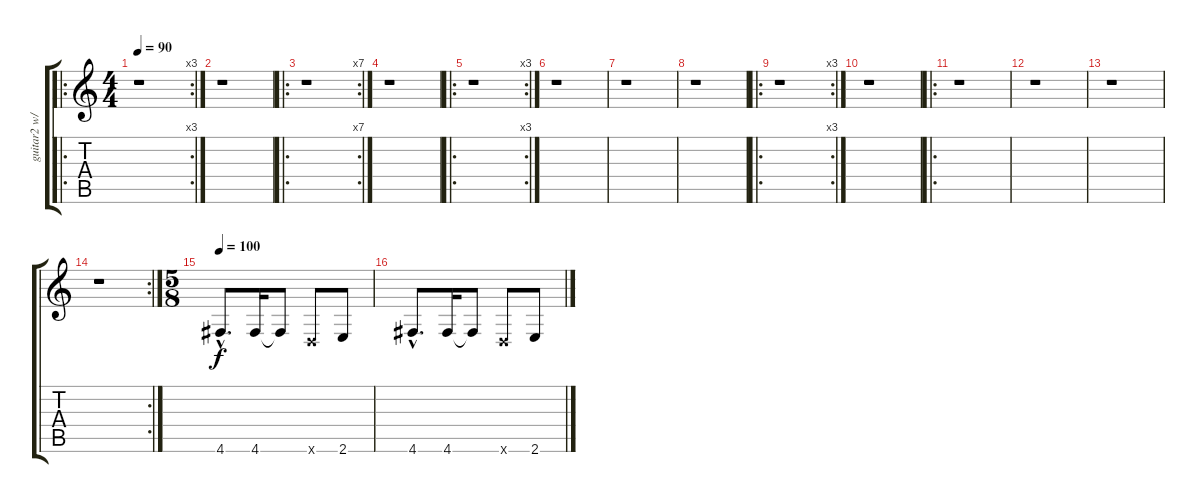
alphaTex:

\track ("guitar2 w/digitech whammy effect" "guitar2 w/") {instrument guitarharmonics}
\staff {score tabs}
\tuning (E4 B3 G3 D3 A2 D2) {hide}
\ro
\rc 3
\ts (4 4)
\tempo 90
\clef g2
\ks c
r.1{dy f instrument guitarharmonics} |
r.1 |
\ro
\rc 7
r.1 |
r.1 |
\ro
\rc 3
r.1 |
r.1 |
r.1 |
r.1 |
\ro
\rc 3
r.1 |
r.1 |
\ro
r.1 |
r.1 |
r.1 |
\rc 2
r.1 |
\ts (5 8)
\tempo 100
4.6{hac}.8{d instrument distortionguitar} 4.6.16 4.6{t}.8 0.6{x}.8 2.6.8 |
4.6{hac}.8{d} 4.6.16 4.6{t}.8 0.6{x}.8 2.6.8
